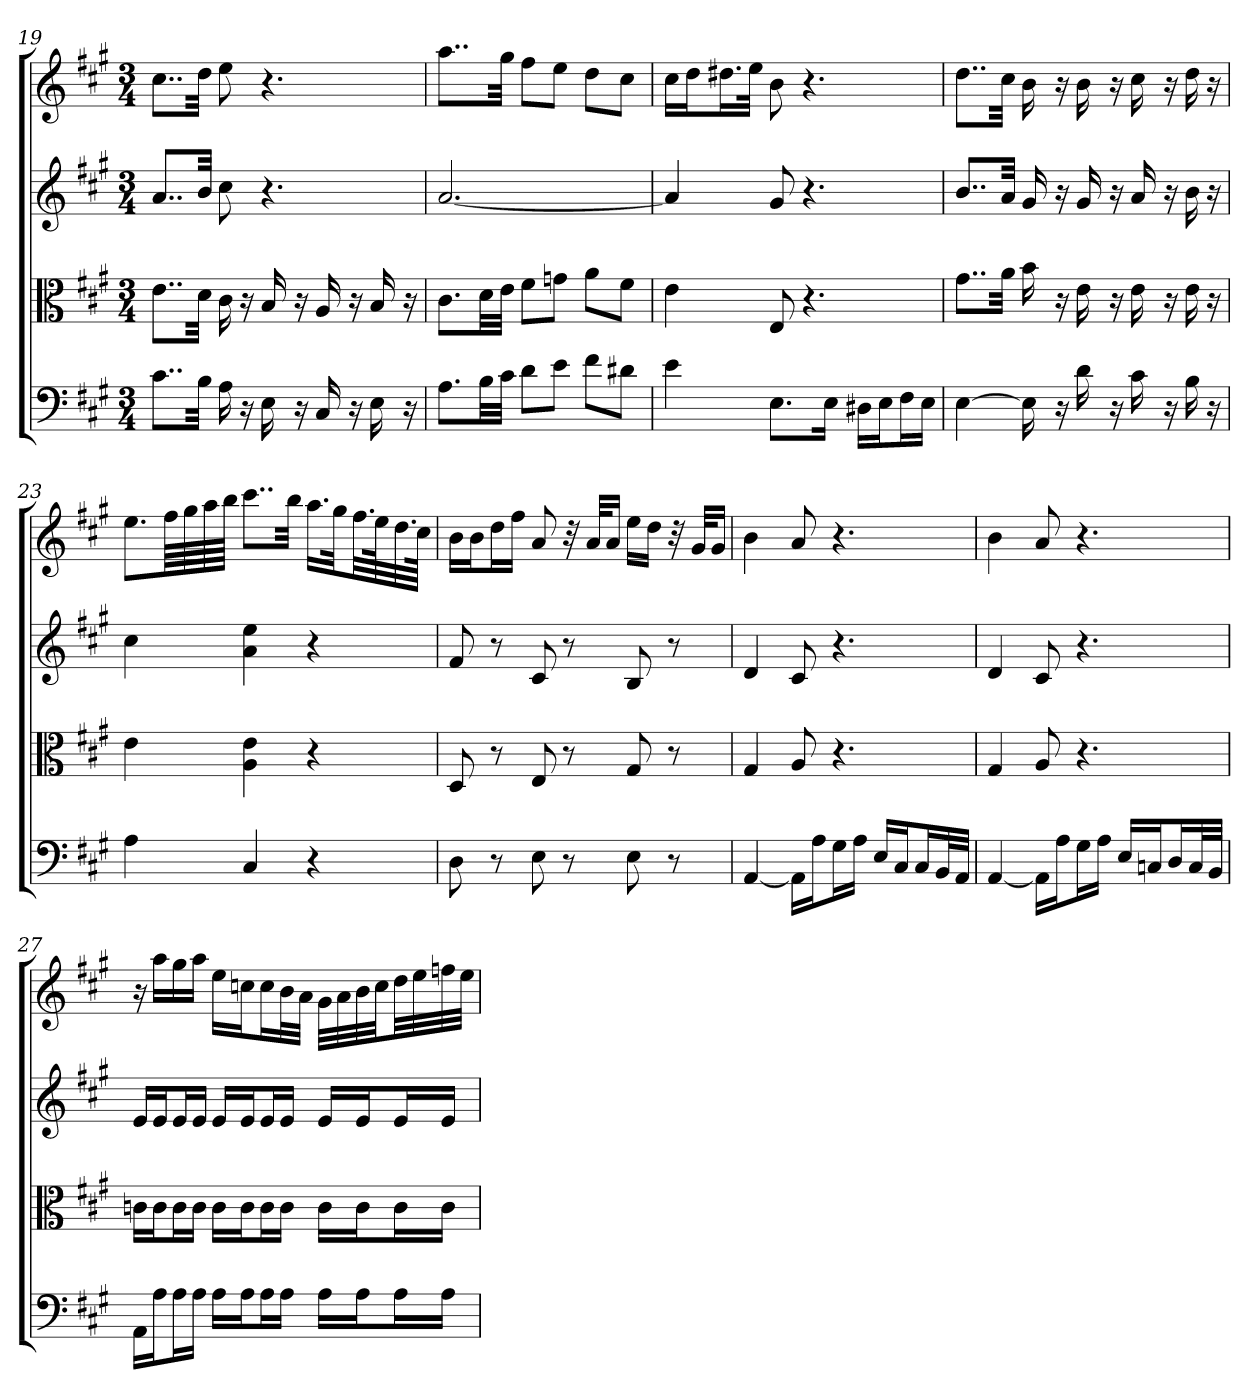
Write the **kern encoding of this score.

**kern	**kern	**kern	**kern
*part4	*part3	*part2	*part1
*staff4	*staff3	*staff2	*staff1
*clefF4	*clefC3	*	*
*k[f#c#g#]	*k[f#c#g#]	*k[f#c#g#]	*k[f#c#g#]
*A:	*A:	*A:	*A:
*M3/4	*M3/4	*M3/4	*M3/4
=19	=19	=19	=19
8..c#\L	8..e\L	8..aL	8..cc#L
32B\Jkk	32d\Jkk	32bJkk	32ddJkk
16A	16c#	8cc#	8ee
16r	16r	.	.
16E	16B	4.r	4.r
16r	16r	.	.
16C#	16A	.	.
16r	16r	.	.
16E	16B	.	.
16r	16r	.	.
=20	=20	=20	=20
8.A\L	8.c#\L	[2.a	8..aaL
32B\LL	32d\LL	.	.
32c#\JJJ	32e\JJJ	.	32gg#Jkk
8d\L	8f#\L	.	8ff#L
8e\J	8gn\J	.	8eeJ
8f#\L	8a\L	.	8ddL
8d#X\J	8f#\J	.	8cc#J
=21	=21	=21	=21
4e	4e	4a]	16cc#LL
.	.	.	16ddJ
.	.	.	16.dd#XL
.	.	.	32eeJJk
8.E\L	8E	8g#	8b
.	4.r	4.r	4.r
16E\Jk	.	.	.
16D#X\LL	.	.	.
16E\J	.	.	.
16F#\L	.	.	.
16E\JJ	.	.	.
=22	=22	=22	=22
[4E	8..g#\L	8..bL	8..ddL
.	32a\Jkk	32aJkk	32cc#Jkk
16E]	16b	16g#	16b
16r	16r	16r	16r
16d	16e	16g#	16b
16r	16r	16r	16r
16c#	16e	16a	16cc#
16r	16r	16r	16r
16B	16e	16b	16dd
16r	16r	16r	16r
=23	=23	=23	=23
4A	4e	4cc#	8.eeL
.	.	.	64ff#LLL
.	.	.	64gg#
.	.	.	64aa
.	.	.	64bbJJJJ
4C#	4A 4e	4a 4ee	8..ccc#L
.	.	.	32bbJkk
4r	4r	4r	16.aaLL
.	.	.	32gg#Jk
.	.	.	32.ff#LL
.	.	.	64eeK
.	.	.	32.dd
.	.	.	64cc#JJJk
=24	=24	=24	=24
8D	8D	8f#	16bLL
.	.	.	16bJ
8r	8r	8r	16ddL
.	.	.	16ff#JJ
8E	8E	8c#	8a
8r	8r	8r	32r
.	.	.	32aKLL
.	.	.	16aJJ
8E	8G#	8B	16eeLL
.	.	.	16ddJJ
8r	8r	8r	32r
.	.	.	32g#KLL
.	.	.	16g#JJ
=25	=25	=25	=25
[4AA	4G#	4d	4b
16AA\LL]	8A	8c#	8a
16A\J	.	.	.
16G#\L	4.r	4.r	4.r
16A\JJ	.	.	.
16E/LL	.	.	.
16C#/J	.	.	.
16C#/L	.	.	.
32BB/L	.	.	.
32AA/JJJ	.	.	.
=26	=26	=26	=26
[4AA	4G#	4d	4b
16AA\LL]	8A	8c#	8a
16A\J	.	.	.
16G#\L	4.r	4.r	4.r
16A\JJ	.	.	.
16E/LL	.	.	.
16Cn/J	.	.	.
16D/L	.	.	.
32C/L	.	.	.
32BB/JJJ	.	.	.
=27	=27	=27	=27
16AA\LL	16cn\LL	16eLL	16r
16A\J	16c\J	16eJ	16aaLL
16A\L	16c\L	16eL	16gg#
16A\JJ	16c\JJ	16eJJ	16aaJJ
16A\LL	16c\LL	16eLL	16eeLL
16A\J	16c\J	16eJ	16ccnJ
16A\L	16c\L	16eL	16ccL
16A\JJ	16c\JJ	16eJJ	32bL
.	.	.	32aJJJ
16A\LL	16c\LL	16eLL	32g#LLL
.	.	.	32a
16A\J	16c\J	16eJ	32b
.	.	.	32ccJJ
16A\L	16c\L	16eL	32ddLL
.	.	.	32ee
16A\JJ	16c\JJ	16eJJ	32ffn
.	.	.	32eeJJJ
=	=	=	=
*-	*-	*-	*-
